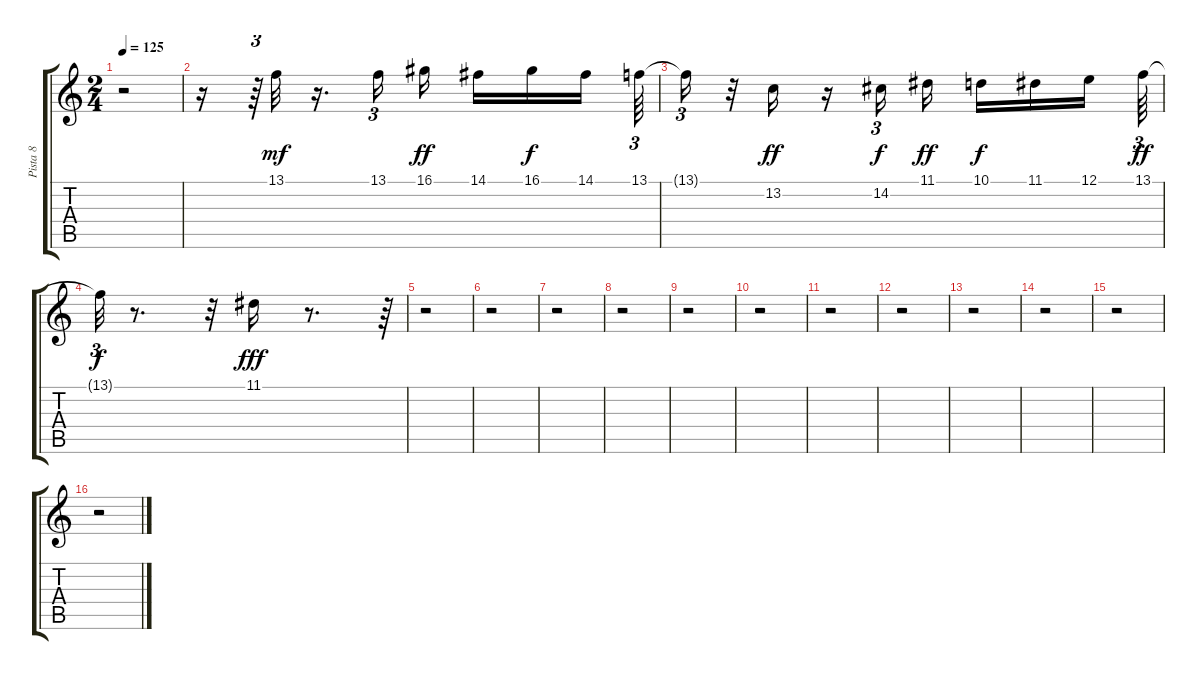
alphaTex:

\track ("Pista 8" "Pista 8") {instrument clarinet}
\staff {score tabs}
\tuning (E4 B3 G3 D3 A2 E2) {hide}
\ts (2 4)
\tempo 125
\clef g2
\ks c
r.2{dy f} |
r.16 r.64{tu (3 2)} 13.1.32{dy mf} r.16{d} 13.1.16{tu (3 2)} 16.1.16{dy ff} 14.1.16 16.1.16{dy f} 14.1.16{beam splitsecondary} 13.1.64{tu (3 2)} |
13.1{t}.16{tu (3 2)} r.32 13.2.16{dy ff} r.16 14.2.16{tu (3 2) dy f} 11.1.16{dy ff} 10.1.16{dy f} 11.1.16 12.1.16{beam splitsecondary} 13.1.64{tu (3 2) dy ff} |
13.1{t}.32{tu (3 2) dy f} r.8{d} r.32 11.1.16{dy fff} r.8{d} r.64{tu (3 2)} |
r.2 |
r.2 |
r.2 |
r.2 |
r.2 |
r.2 |
r.2 |
r.2 |
r.2 |
r.2 |
r.2 |
r.2
